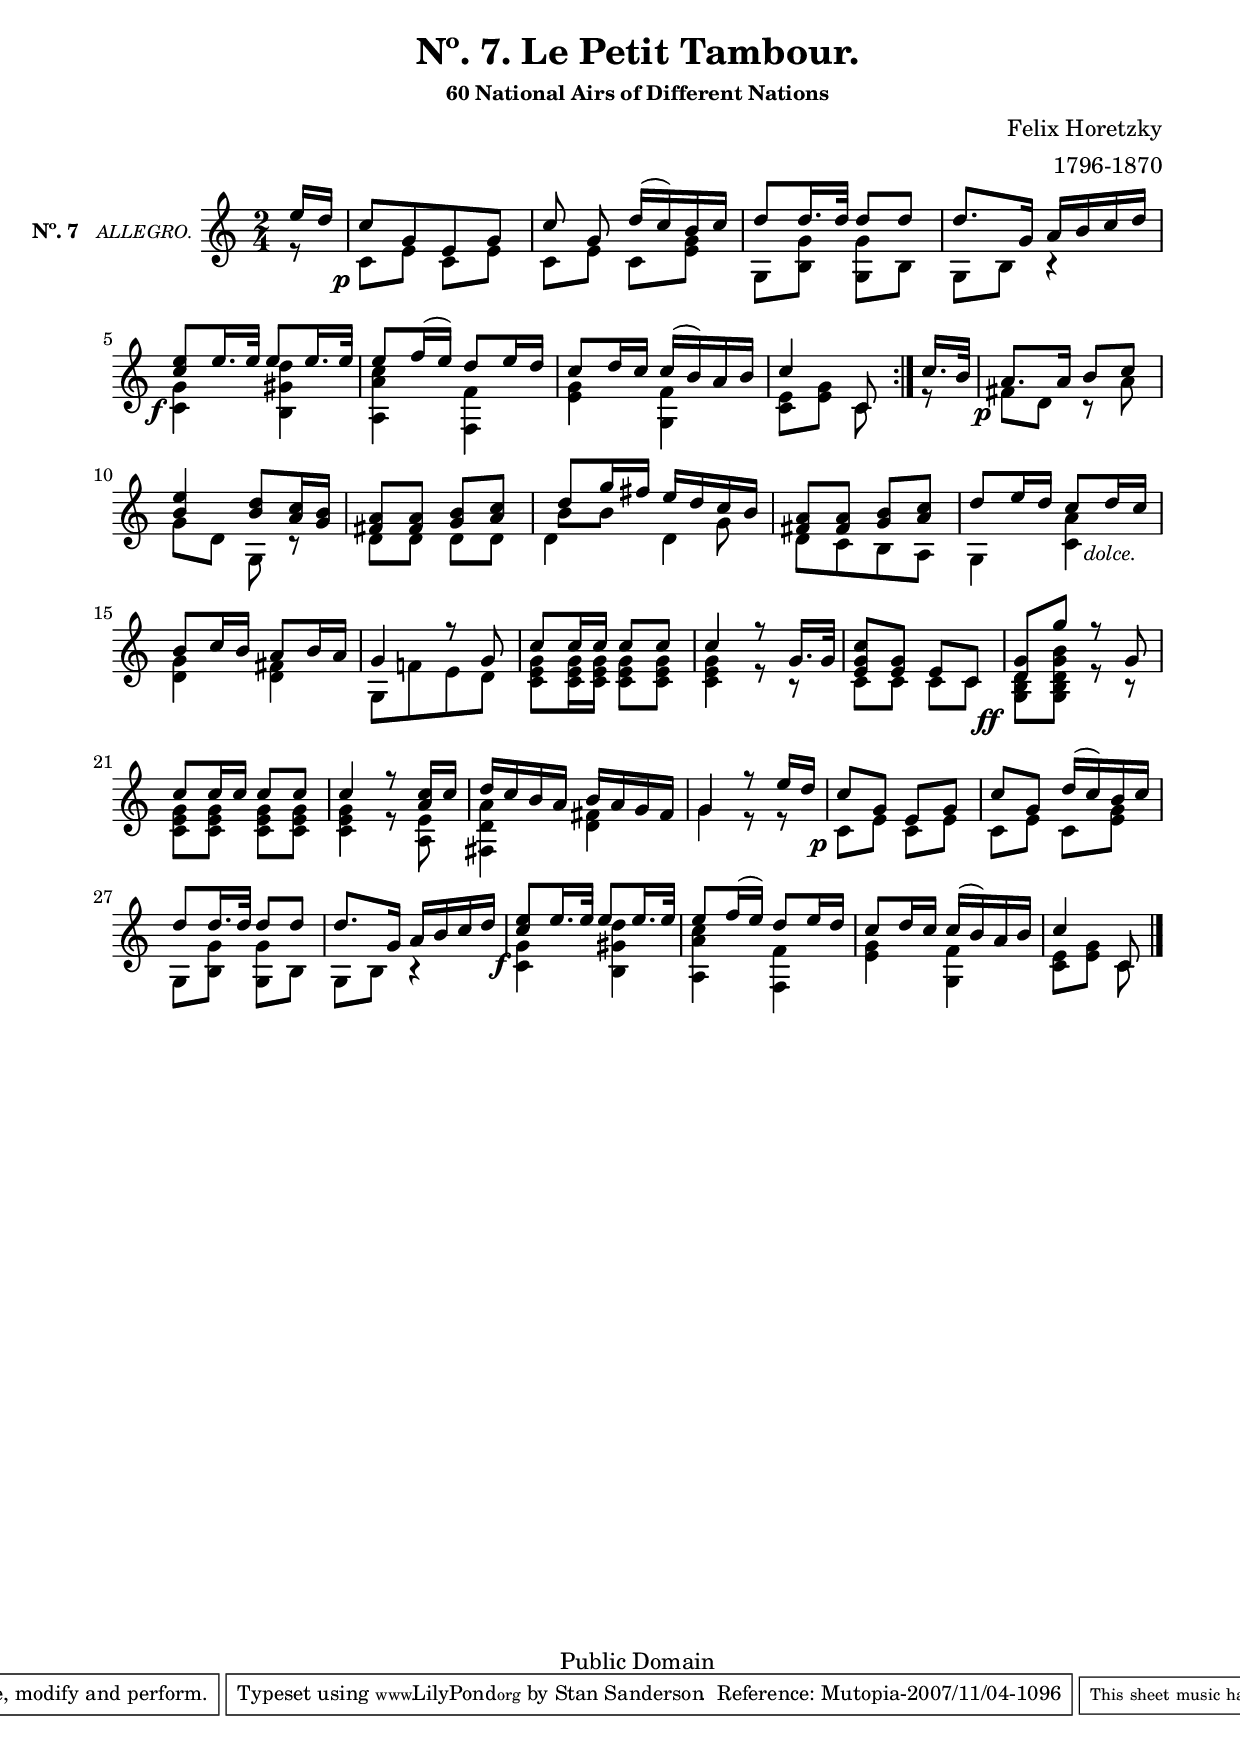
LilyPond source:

% Entered on Nov 3, 2007
\version "2.11.34"
%#(set-global-staff-size 17) 

\paper {
%	#(set-paper-size "a4")
%	#(set-paper-size "letter")
	left-margin = 0.75 \in
	line-width = 7.0 \in
	between-system-padding = #2.0
	between-system-space = #2.0
	ragged-last-bottom = ##t 
	ragged-bottom = ##f
}

\header {
	title = "Nº. 7. Le Petit Tambour."
	subtitle = ""
	subsubtitle = "60 National Airs of Different Nations"
	composer = \markup{\column \right-align 
	{\line {Felix Horetzky} 1796-1870}}
	meter = ""
% MUTOPIA
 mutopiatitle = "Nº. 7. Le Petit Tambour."
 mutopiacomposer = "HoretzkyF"
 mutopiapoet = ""
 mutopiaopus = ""
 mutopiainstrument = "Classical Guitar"
 date = "unk"
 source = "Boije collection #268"
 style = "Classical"
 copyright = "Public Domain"
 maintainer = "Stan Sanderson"
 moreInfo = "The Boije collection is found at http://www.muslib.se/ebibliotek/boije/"
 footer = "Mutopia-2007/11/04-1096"
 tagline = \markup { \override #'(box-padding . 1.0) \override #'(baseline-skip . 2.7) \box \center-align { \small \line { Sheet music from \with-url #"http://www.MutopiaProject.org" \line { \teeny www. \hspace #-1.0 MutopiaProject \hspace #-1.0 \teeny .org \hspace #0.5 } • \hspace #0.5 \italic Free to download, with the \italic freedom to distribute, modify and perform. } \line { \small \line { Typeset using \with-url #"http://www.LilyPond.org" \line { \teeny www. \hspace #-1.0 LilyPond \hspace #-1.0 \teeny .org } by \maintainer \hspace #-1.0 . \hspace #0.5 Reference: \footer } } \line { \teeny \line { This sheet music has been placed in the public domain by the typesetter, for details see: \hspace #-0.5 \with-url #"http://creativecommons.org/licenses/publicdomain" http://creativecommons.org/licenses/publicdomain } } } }
}

%%%%%%%%%%%%%%%%%%%%%%%%%%%%%%%%%%%%
%%
%% Source & comments
%%	
%%  Felix Horetzky was born in Horyszów Ruski, Poland, January 1, 1796.
%%	Little is known about he came to the guitar. He traveled to Vienna
%%	to study under master guitarrist, Mauro Giuliani. He traveled
%%  extensively in Europe as a concert performer and teacher. He wrote
%%  between 100 and 150 pieces for the guitar. He died in Edinburgh
%%  on October 6, 1870.
%%
%%	This piece is from #268, "60 National Airs of Different Nations",
%%	in the Boije collection and is in the public domain.
%%	<http://www.muslib.se/ebibliotek/boije/>
%%	Publisher: Chappell (London), no date given.
%%
%%	Carl Boije (1849-1923) was an amateur guitarist whose vast collection
%%	was donated to the State Library of Sweden after his death.
%%
%%	The dynamic markings for the most part follow the original score; obvious
%%	notation errors have been corrected.
%%
%%%%%%%%%%%%%%%%%%%%%%%%%%%%%%%%%%%%

\include "english.ly"

%%%% shortcuts

dol = \markup { \smaller\italic "dolce."}
cres = \markup{\smaller\italic"cresc:"}
cress = \markup{\tiny\smaller\italic"cresc:"}
espr = \markup{\smaller\italic"espres:"}
rit = \markup{\smaller\italic"ritart:"}
atem = \markup{\smaller\italic"a tempo:"}
smz = \markup{\smaller\italic"smorz:"} % smorzando
showTup = { \override TupletNumber #'transparent = ##f
		\override TupletBracket #'transparent = ##f }
hideTup = { \override TupletNumber #'transparent = ##t
		\override TupletBracket #'transparent = ##t }
seg = \markup {\smaller \smaller \musicglyph #"scripts.segno"}
cod = \markup {\smaller \vcenter "to" \hspace #0.7 \smaller \vcenter \musicglyph #"scripts.coda"}
toseg = \markup { \bold \vcenter "to" \hspace #0.7 \vcenter \smaller \musicglyph #"scripts.segno" }
fin = \markup {\smaller \smaller \bold \italic "Fine."}		
I = \once \override NoteColumn #'ignore-collision = ##t	

%% End shortcuts


%%%%%%%%%%
%% Reminders
%
%    \once \override DynamicText #'extra-offset = #'(-3.75 . 5.5)
%    \once \override TextScript #'extra-offset = #'( 0.8 . -2.3 )
%
%%%%%%%%%%

upper = \relative c''{
	\set Staff.instrumentName=\markup{ \center-align 
	{\smaller\bold "Nº. 7  " \smaller\smaller\italic "ALLEGRO. "}}
	\repeat volta 2 {
		\partial 8*1 e16 d |
		c8[ g e g] |
		 c g\noBeam  d'16( c) b c |
		d8 d16. d32 d8 d |
		d8. g,16 a b c d |
		<e c>8 e16. e32 e8 e16. e32 |
		e8 f16( e) d8 e16 d |
		c8 d16 c c( b) a b |
		c4 c,8
	}
%	\repeat volta 2 {
		c'16. b32 |
		a8. a16 b8 c |
		<e b>4 <d b>8 <c a>16 <b g> |
		<a fs>8 <a fs> <b g> <c a> |
		d g16 fs e d c b |
		<a fs>8 <a fs> <b g> <c a> |
		d8 e16 d c8 d16 c |
		b8 c16 b a8 b16 a |
		g4 r8 g |
		c8 c16 c c8 c |
		c4 r8 g16. g32 |
		<c g e>8 <g e> e c |
		 \once \override DynamicText #'extra-offset = #'(-3.3 . 2.0)
		<g' d>_\ff g' r g, |
		c c16 c c8 c | 
		c4 r8 <c a>16 c |
		d c b a b a g fs |
		g4 r8 e'16 d
%		}
		c8 g e g |
		c g d'16( c) b c |
		d8 d16. d32 d8 d |
		d8. g,16 a b c d |
		<e c>8 e16. e32 e8 e16. e32 |
		e8 f16( e) d8 e16 d |
		c8 d16 c c( b) a b |
		c4 c,8
}
		

lower = \relative c' { 
	\override Staff.NoteCollision 
	#'merge-differently-headed = ##t
	\repeat volta 2 {
		\partial 8*1 r8 |
		\once \override DynamicText #'extra-offset = #'(-2.3 . 2.0)
		c8_\p e c e |
		c e c <g' e> |
		g, <g' b,> <g g,> b, |
		g b r4 |
		\once \override DynamicText #'extra-offset = #'(-2.3 . 2.0)
		<g' c,>4_\f <d' gs, b,> |
		<c a a,> <f, f,> |
		<e g> <f g,> |
		<e c>8 <g e> c, 
	}
	r8 |
	\once \override DynamicText #'extra-offset = #'(-2.3 . 2.0)
	fs8_\p d r a' |
	g d g, r |
	d' d d d |
	<<{\voiceTwo 
		\override Stem #'length-fraction = #0.4
		b' b  
		\revert Stem #'length-fraction
		s  g }\\{\voiceFour d4 d }>> |
	d8[ c b a] |
	g4 \once \override TextScript #'extra-offset = #'( 1.8 . 2.3 )
		<a' c,>_\dol |
	<g d> <fs d> |
	g,8[ f'! e d] |
	\once \override DynamicText #'extra-offset = #'(-2.3 . 0.0)
	<g e c>8 <g e c>16 <g e c> <g e c>8 <g e c> |
	<g e c>4 r8 r |
	c, c c c |
	<d b g> <b' g d b g> r r |
	<g e c> <g e c> <g e c> <g e c> |
	<g e c>4 r8 <e a,> |
	<a d, fs,>4 <fs d> |
	g4 r8 r 
	\once \override DynamicText #'extra-offset = #'(-2.3 . 2.5)
		c,8_\p e c e |
		c e c <g' e> |
		g, <g' b,> <g g,> b, |
		g b r4 |
		\once \override DynamicText #'extra-offset = #'(-2.3 . 2.5)
		<g' c,>4_\f <d' gs, b,> |
		<c a a,> <f, f,> |
		<e g> <f g,> |
		<e c>8 <g e> c, 
	
}	

staffClassicalGuitar = \new Staff  {
		\time 2/4
		\key c \major
		\set Staff.connectArpeggios = ##t
		\set Staff.midiInstrument="acoustic guitar (nylon)"
		<<
			\new Voice = A { \voiceOne  \upper }			
			\new Voice = C { \voiceFour  \lower }
		>>
		\bar  "|."
}

\score { 
		<<
			\staffClassicalGuitar
		>>
		}
		
\layout  {\context {
   \Staff
   \consists Span_arpeggio_engraver
 } }

\score {
%%	\unfoldRepeats
	\staffClassicalGuitar
	\midi {
		\context {
			\Score
			tempoWholesPerMinute = #(ly:make-moment 72 4)
		}
		\context {
			\Voice
			\remove "Dynamic_performer"
	    }
    }
}
